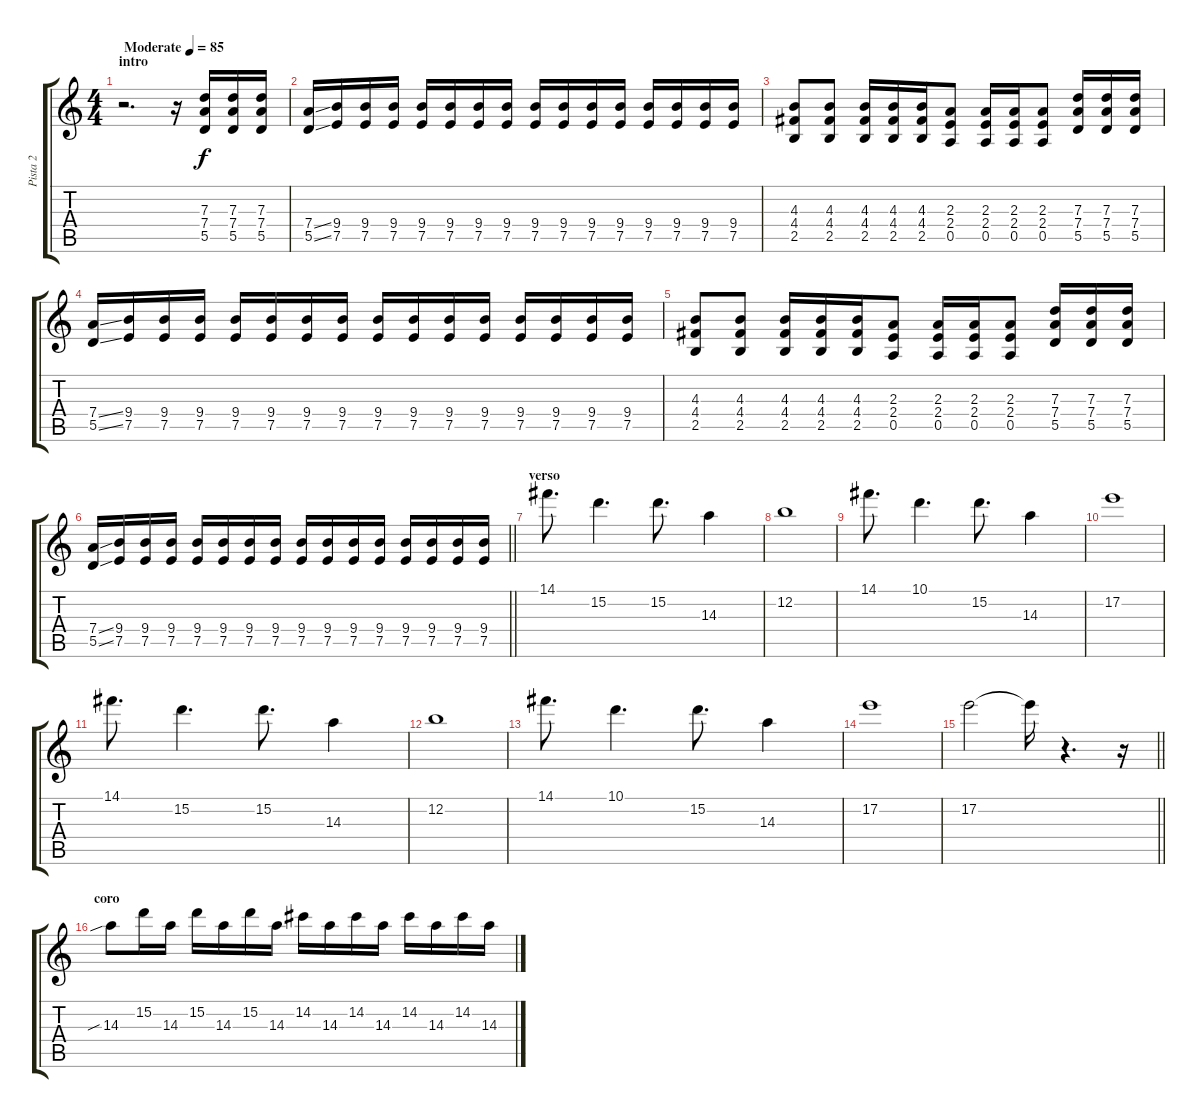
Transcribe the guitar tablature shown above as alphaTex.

\track ("Pista 2" "Pista 2") {instrument distortionguitar}
\staff {score tabs}
\tuning (E4 B3 G3 D3 A2 E2) {hide}
\ts (4 4)
\section ("" "intro")
\tempo (85 "Moderate")
\clef g2
\ks c
r.2{d dy f instrument distortionguitar} r.16 (7.3 7.4 5.5).16 (7.3 7.4 5.5).16 (7.3 7.4 5.5).16 |
(7.4{ss} 5.5{ss}).16 (9.4 7.5).16 (9.4 7.5).16 (9.4 7.5).16 (9.4 7.5).16 (9.4 7.5).16 (9.4 7.5).16 (9.4 7.5).16 (9.4 7.5).16 (9.4 7.5).16 (9.4 7.5).16 (9.4 7.5).16 (9.4 7.5).16 (9.4 7.5).16 (9.4 7.5).16 (9.4 7.5).16 |
(4.3 4.4 2.5).8 (4.3 4.4 2.5).8 (4.3 4.4 2.5).16 (4.3 4.4 2.5).16 (4.3 4.4 2.5).16 (2.3 2.4 0.5).8 (2.3 2.4 0.5).16 (2.3 2.4 0.5).16 (2.3 2.4 0.5).8 (7.3 7.4 5.5).16 (7.3 7.4 5.5).16 (7.3 7.4 5.5).16 |
(7.4{ss} 5.5{ss}).16 (9.4 7.5).16 (9.4 7.5).16 (9.4 7.5).16 (9.4 7.5).16 (9.4 7.5).16 (9.4 7.5).16 (9.4 7.5).16 (9.4 7.5).16 (9.4 7.5).16 (9.4 7.5).16 (9.4 7.5).16 (9.4 7.5).16 (9.4 7.5).16 (9.4 7.5).16 (9.4 7.5).16 |
(4.3 4.4 2.5).8 (4.3 4.4 2.5).8 (4.3 4.4 2.5).16 (4.3 4.4 2.5).16 (4.3 4.4 2.5).16 (2.3 2.4 0.5).8 (2.3 2.4 0.5).16 (2.3 2.4 0.5).16 (2.3 2.4 0.5).8 (7.3 7.4 5.5).16 (7.3 7.4 5.5).16 (7.3 7.4 5.5).16 |
\barLineRight lightlight
(7.4{ss} 5.5{ss}).16 (9.4 7.5).16 (9.4 7.5).16 (9.4 7.5).16 (9.4 7.5).16 (9.4 7.5).16 (9.4 7.5).16 (9.4 7.5).16 (9.4 7.5).16 (9.4 7.5).16 (9.4 7.5).16 (9.4 7.5).16 (9.4 7.5).16 (9.4 7.5).16 (9.4 7.5).16 (9.4 7.5).16 |
\section ("" "verso")
14.1.8{d} 15.2.4{d} 15.2.8{d} 14.3.4 |
12.2.1 |
14.1.8{d} 10.1.4{d} 15.2.8{d} 14.3.4 |
17.2.1 |
14.1.8{d} 15.2.4{d} 15.2.8{d} 14.3.4 |
12.2.1 |
14.1.8{d} 10.1.4{d} 15.2.8{d} 14.3.4 |
17.2.1 |
\barLineRight lightlight
17.2.2 17.2{t}.16 r.4{d} r.16 |
\section ("" "coro")
14.3{sib}.8{volume 12 instrument distortionguitar} 15.2.16 14.3.16 15.2.16 14.3.16 15.2.16 14.3.16 14.2.16 14.3.16 14.2.16 14.3.16 14.2.16 14.3.16 14.2.16 14.3.16
